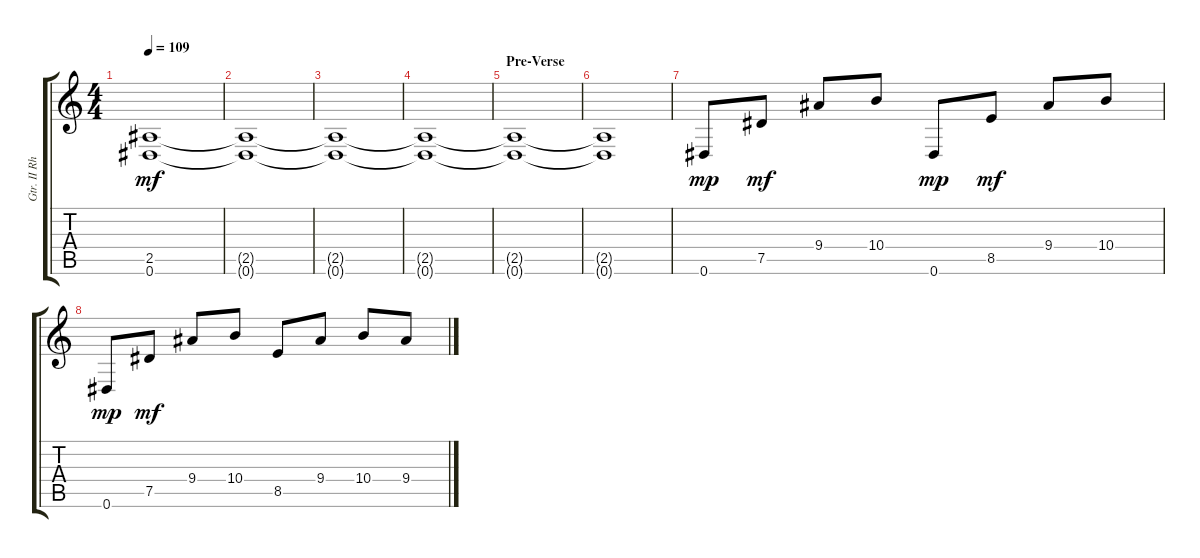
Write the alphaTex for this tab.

\track ("Gtr. II Rhytm" "Gtr. II Rh") {instrument overdrivenguitar}
\staff {score tabs}
\tuning (Eb4 Bb3 Gb3 Db3 Ab2 Eb2) {hide}
\ts (4 4)
\tempo 109
\clef g2
\ks c
(2.5 0.6).1{dy mf} |
(2.5{t} 0.6{t}).1 |
(2.5{t} 0.6{t}).1 |
(2.5{t} 0.6{t}).1 |
\section ("" "Pre-Verse")
(2.5{t} 0.6{t}).1 |
(2.5{t} 0.6{t}).1 |
0.6.8{dy mp} 7.5.8{dy mf} 9.4.8 10.4.8 0.6.8{dy mp} 8.5.8{dy mf} 9.4.8 10.4.8 |
0.6.8{dy mp} 7.5.8{dy mf} 9.4.8 10.4.8 8.5.8 9.4.8 10.4.8 9.4.8
